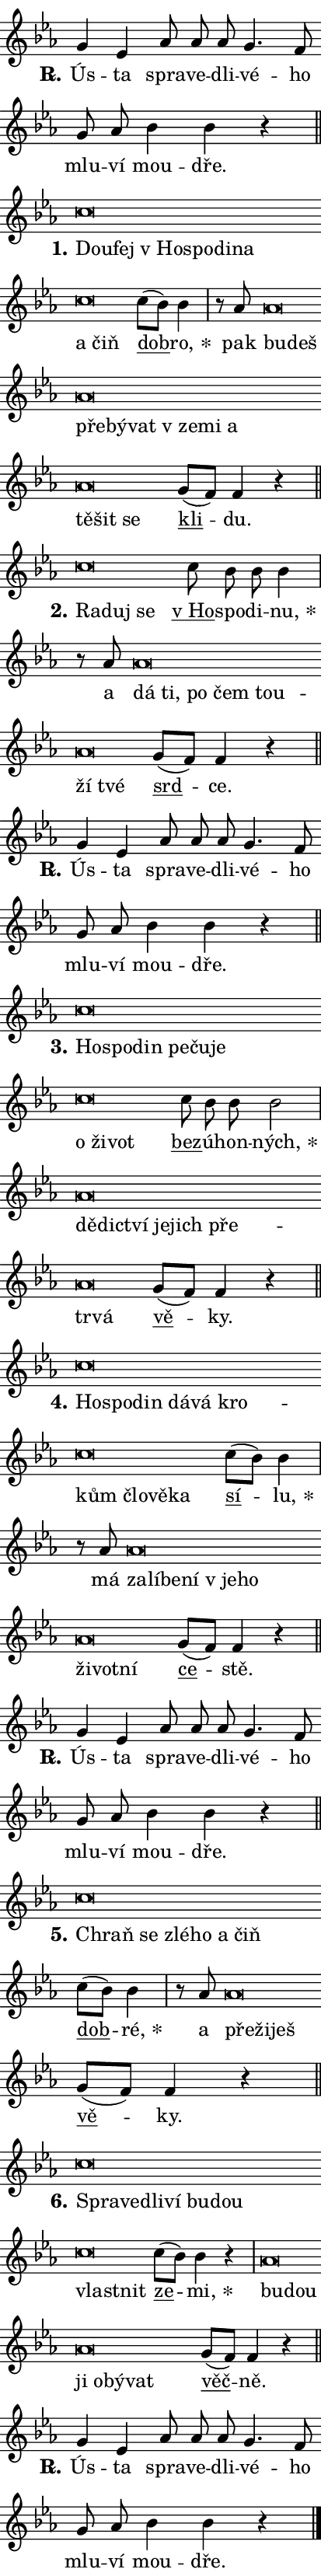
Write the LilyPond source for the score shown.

\version "2.22.1"
\header { tagline = "" }
\paper {
  indent = 0\cm
  top-margin = 0\cm
  right-margin = 0\cm
  bottom-margin = 0\cm
  left-margin = 0\cm
  paper-width = 7\cm
  page-breaking = #ly:one-page-breaking
  system-system-spacing.basic-distance = #11
  score-system-spacing.basic-distance = #11
  ragged-last = ##f
}


%% Author: Thomas Morley
%% https://lists.gnu.org/archive/html/lilypond-user/2020-05/msg00002.html
#(define (line-position grob)
"Returns position of @var[grob} in current system:
   @code{'start}, if at first time-step
   @code{'end}, if at last time-step
   @code{'middle} otherwise
"
  (let* ((col (ly:item-get-column grob))
         (ln (ly:grob-object col 'left-neighbor))
         (rn (ly:grob-object col 'right-neighbor))
         (col-to-check-left (if (ly:grob? ln) ln col))
         (col-to-check-right (if (ly:grob? rn) rn col))
         (break-dir-left
           (and
             (ly:grob-property col-to-check-left 'non-musical #f)
             (ly:item-break-dir col-to-check-left)))
         (break-dir-right
           (and
             (ly:grob-property col-to-check-right 'non-musical #f)
             (ly:item-break-dir col-to-check-right))))
        (cond ((eqv? 1 break-dir-left) 'start)
              ((eqv? -1 break-dir-right) 'end)
              (else 'middle))))

#(define (tranparent-at-line-position vctor)
  (lambda (grob)
  "Relying on @code{line-position} select the relevant enry from @var{vctor}.
Used to determine transparency,"
    (case (line-position grob)
      ((end) (not (vector-ref vctor 0)))
      ((middle) (not (vector-ref vctor 1)))
      ((start) (not (vector-ref vctor 2))))))

noteHeadBreakVisibility =
#(define-music-function (break-visibility)(vector?)
"Makes @code{NoteHead}s transparent relying on @var{break-visibility}"
#{
  \override NoteHead.transparent =
    #(tranparent-at-line-position break-visibility)
#})

#(define delete-ledgers-for-transparent-note-heads
  (lambda (grob)
    "Reads whether a @code{NoteHead} is transparent.
If so this @code{NoteHead} is removed from @code{'note-heads} from
@var{grob}, which is supposed to be @code{LedgerLineSpanner}.
As a result ledgers are not printed for this @code{NoteHead}"
    (let* ((nhds-array (ly:grob-object grob 'note-heads))
           (nhds-list
             (if (ly:grob-array? nhds-array)
                 (ly:grob-array->list nhds-array)
                 '()))
           ;; Relies on the transparent-property being done before
           ;; Staff.LedgerLineSpanner.after-line-breaking is executed.
           ;; This is fragile ...
           (to-keep
             (remove
               (lambda (nhd)
                 (ly:grob-property nhd 'transparent #f))
               nhds-list)))
      ;; TODO find a better method to iterate over grob-arrays, similiar
      ;; to filter/remove etc for lists
      ;; For now rebuilt from scratch
      (set! (ly:grob-object grob 'note-heads)  '())
      (for-each
        (lambda (nhd)
          (ly:pointer-group-interface::add-grob grob 'note-heads nhd))
        to-keep))))

hideNotes = {
  \noteHeadBreakVisibility #begin-of-line-visible
}
unHideNotes = {
  \noteHeadBreakVisibility #all-visible
}

% work-around for resetting accidentals
% https://lilypond.org/doc/v2.23/Documentation/notation/displaying-rhythms#unmetered-music
cadenzaMeasure = {
  \cadenzaOff
  \partial 1024 s1024
  \cadenzaOn
}

#(define-markup-command (accent layout props text) (markup?)
  "Underline accented syllable"
  (interpret-markup layout props
    #{\markup \override #'(offset . 4.3) \underline { #text }#}))

responsum = \markup \concat {
  "R" \hspace #-1.05 \path #0.1 #'((moveto 0 0.07) (lineto 0.9 0.8)) \hspace #0.05 "."
}

\layout {
    \context {
        \Staff
        \remove "Time_signature_engraver"
        \override LedgerLineSpanner.after-line-breaking = #delete-ledgers-for-transparent-note-heads
    }
    \context {
        \Voice {
            \override NoteHead.output-attributes = #'((class . "notehead"))
            \override Hairpin.height = #0.55
        }
    }
    \context {
        \Lyrics {
            \override StanzaNumber.output-attributes = #'((class . "stanzanumber"))
            \override LyricSpace.minimum-distance = #0.9
            \override LyricText.font-name = #"TeX Gyre Schola"
            \override LyricText.font-size = 1
            \override StanzaNumber.font-name = #"TeX Gyre Schola Bold"
            \override StanzaNumber.font-size = 1
        }
    }
}

% magnetic-lyrics.ily
%
%   written by
%     Jean Abou Samra <jean@abou-samra.fr>
%     Werner Lemberg <wl@gnu.org>
%
%   adapted by
%     Jiri Hon <jiri.hon@gmail.com>
%
% Version 2022-Apr-15

% https://www.mail-archive.com/lilypond-user@gnu.org/msg149350.html

#(define (Left_hyphen_pointer_engraver context)
   "Collect syllable-hyphen-syllable occurrences in lyrics and store
them in properties.  This engraver only looks to the left.  For
example, if the lyrics input is @code{foo -- bar}, it does the
following.

@itemize @bullet
@item
Set the @code{text} property of the @code{LyricHyphen} grob between
@q{foo} and @q{bar} to @code{foo}.

@item
Set the @code{left-hyphen} property of the @code{LyricText} grob with
text @q{foo} to the @code{LyricHyphen} grob between @q{foo} and
@q{bar}.
@end itemize

Use this auxiliary engraver in combination with the
@code{lyric-@/text::@/apply-@/magnetic-@/offset!} hook."
   (let ((hyphen #f)
         (text #f))
     (make-engraver
      (acknowledgers
       ((lyric-syllable-interface engraver grob source-engraver)
        (set! text grob)))
      (end-acknowledgers
       ((lyric-hyphen-interface engraver grob source-engraver)
        ;(when (not (grob::has-interface grob 'lyric-space-interface))
          (set! hyphen grob)));)
      ((stop-translation-timestep engraver)
       (when (and text hyphen)
         (ly:grob-set-object! text 'left-hyphen hyphen))
       (set! text #f)
       (set! hyphen #f)))))

#(define (lyric-text::apply-magnetic-offset! grob)
   "If the space between two syllables is less than the value in
property @code{LyricText@/.details@/.squash-threshold}, move the right
syllable to the left so that it gets concatenated with the left
syllable.

Use this function as a hook for
@code{LyricText@/.after-@/line-@/breaking} if the
@code{Left_@/hyphen_@/pointer_@/engraver} is active."
   (let ((hyphen (ly:grob-object grob 'left-hyphen #f)))
     (when hyphen
       (let ((left-text (ly:spanner-bound hyphen LEFT)))
         (when (grob::has-interface left-text 'lyric-syllable-interface)
           (let* ((common (ly:grob-common-refpoint grob left-text X))
                  (this-x-ext (ly:grob-extent grob common X))
                  (left-x-ext
                   (begin
                     ;; Trigger magnetism for left-text.
                     (ly:grob-property left-text 'after-line-breaking)
                     (ly:grob-extent left-text common X)))
                  ;; `delta` is the gap width between two syllables.
                  (delta (- (interval-start this-x-ext)
                            (interval-end left-x-ext)))
                  (details (ly:grob-property grob 'details))
                  (threshold (assoc-get 'squash-threshold details 0.2)))
             (when (< delta threshold)
               (let* (;; We have to manipulate the input text so that
                      ;; ligatures crossing syllable boundaries are not
                      ;; disabled.  For languages based on the Latin
                      ;; script this is essentially a beautification.
                      ;; However, for non-Western scripts it can be a
                      ;; necessity.
                      (lt (ly:grob-property left-text 'text))
                      (rt (ly:grob-property grob 'text))
                      (is-space (grob::has-interface hyphen 'lyric-space-interface))
                      (space (if is-space " " ""))
                      (space-markup (grob-interpret-markup grob " "))
                      (space-size (interval-length (ly:stencil-extent space-markup X)))
                      (extra-delta (if is-space space-size 0))
                      ;; Append new syllable.
                      (ltrt-space (if (and (string? lt) (string? rt))
                                (string-append lt space rt)
                                (make-concat-markup (list lt space rt))))
                      ;; Right-align `ltrt` to the right side.
                      (ltrt-space-markup (grob-interpret-markup
                               grob
                               (make-translate-markup
                                (cons (interval-length this-x-ext) 0)
                                (make-right-align-markup ltrt-space)))))
                 (begin
                   ;; Don't print `left-text`.
                   (ly:grob-set-property! left-text 'stencil #f)
                   ;; Set text and stencil (which holds all collected
                   ;; syllables so far) and shift it to the left.
                   (ly:grob-set-property! grob 'text ltrt-space)
                   (ly:grob-set-property! grob 'stencil ltrt-space-markup)
                   (ly:grob-translate-axis! grob (- (- delta extra-delta)) X))))))))))


#(define (lyric-hyphen::displace-bounds-first grob)
   ;; Make very sure this callback isn't triggered too early.
   (let ((left (ly:spanner-bound grob LEFT))
         (right (ly:spanner-bound grob RIGHT)))
     (ly:grob-property left 'after-line-breaking)
     (ly:grob-property right 'after-line-breaking)
     (ly:lyric-hyphen::print grob)))

squashThreshold = #0.4

\layout {
  \context {
    \Lyrics
    \consists #Left_hyphen_pointer_engraver
    \override LyricText.after-line-breaking =
      #lyric-text::apply-magnetic-offset!
    \override LyricHyphen.stencil = #lyric-hyphen::displace-bounds-first
    \override LyricText.details.squash-threshold = \squashThreshold
    \override LyricHyphen.minimum-distance = 0
    \override LyricHyphen.minimum-length = \squashThreshold
  }
}

squash = \override LyricText.details.squash-threshold = 9999
unSquash = \override LyricText.details.squash-threshold = \squashThreshold

left = \override LyricText.self-alignment-X = #LEFT
unLeft = \revert LyricText.self-alignment-X

starOffset = #(lambda (grob) 
                (let ((x_offset (ly:self-alignment-interface::aligned-on-x-parent grob)))
                  (if (= x_offset 0) 0 (+ x_offset 1.2))))

star = #(define-music-function (syllable)(string?)
"Append star separator at the end of a syllable"
#{
  \once \override LyricText.X-offset = #starOffset
  \lyricmode { \markup {
    #syllable
    \override #'((font-name . "TeX Gyre Schola Bold")) \hspace #0.2 \lower #0.65 \larger "*"
  } }
#})

starAccent = #(define-music-function (syllable)(string?)
"Append star separator at the end of a syllable and make accent"
#{
  \once \override LyricText.X-offset = #starOffset
  \lyricmode { \markup {
    \accent #syllable
    \override #'((font-name . "TeX Gyre Schola Bold")) \hspace #0.2 \lower #0.65 \larger "*"
  } }
#})

breath = #(define-music-function (syllable)(string?)
"Append breathing indicator at the end of a syllable"
#{
  \lyricmode { \markup { #syllable "+" } }
#})

optionalBreath = #(define-music-function (syllable)(string?)
"Append optional breathing indicator at the end of a syllable"
#{
  \lyricmode { \markup { #syllable "(+)" } }
#})


\score {
    <<
        \new Voice = "melody" { \cadenzaOn \key es \major \relative { g'4 es as8 as as \bar "" g4. f8 \bar "" g as bes4 bes r \cadenzaMeasure \bar "||" \break }
\relative { c''\breve*1/16 \hideNotes \breve*1/16 \bar "" \breve*1/16 \bar "" \breve*1/16 \bar "" \breve*1/16 \bar "" \breve*1/16 \bar "" \breve*1/16 \breve*1/16 \bar "" \unHideNotes \bar "" c8[( bes)] bes4 \cadenzaMeasure \bar "|" r8 as8 as\breve*1/16 \hideNotes \breve*1/16 \bar "" \breve*1/16 \bar "" \breve*1/16 \bar "" \breve*1/16 \bar "" \breve*1/16 \bar "" \breve*1/16 \bar "" \breve*1/16 \bar "" \breve*1/16 \bar "" \breve*1/16 \breve*1/16 \bar "" \unHideNotes \bar "" g8[( f)] f4 r \cadenzaMeasure \bar "||" \break }
\relative { c''\breve*1/16 \hideNotes \breve*1/16 \breve*1/16 \bar "" \unHideNotes \bar "" c8 bes bes bes4 \cadenzaMeasure \bar "|" r8 as8 as\breve*1/16 \hideNotes \breve*1/16 \bar "" \breve*1/16 \bar "" \breve*1/16 \bar "" \breve*1/16 \bar "" \breve*1/16 \breve*1/16 \bar "" \unHideNotes \bar "" g8[( f)] f4 r \cadenzaMeasure \bar "||" \break }
\relative { g'4 es as8 as as \bar "" g4. f8 \bar "" g as bes4 bes r \cadenzaMeasure \bar "||" \break }
\relative { c''\breve*1/16 \hideNotes \breve*1/16 \bar "" \breve*1/16 \bar "" \breve*1/16 \bar "" \breve*1/16 \bar "" \breve*1/16 \bar "" \breve*1/16 \bar "" \breve*1/16 \breve*1/16 \bar "" \unHideNotes \bar "" c8 bes bes bes2 \cadenzaMeasure \bar "|" as\breve*1/16 \hideNotes \breve*1/16 \bar "" \breve*1/16 \bar "" \breve*1/16 \bar "" \breve*1/16 \bar "" \breve*1/16 \bar "" \breve*1/16 \breve*1/16 \bar "" \unHideNotes \bar "" g8[( f)] f4 r \cadenzaMeasure \bar "||" \break }
\relative { c''\breve*1/16 \hideNotes \breve*1/16 \bar "" \breve*1/16 \bar "" \breve*1/16 \bar "" \breve*1/16 \bar "" \breve*1/16 \bar "" \breve*1/16 \bar "" \breve*1/16 \bar "" \breve*1/16 \breve*1/16 \bar "" \unHideNotes \bar "" c8[( bes)] bes4 \cadenzaMeasure \bar "|" r8 as8 as\breve*1/16 \hideNotes \breve*1/16 \bar "" \breve*1/16 \bar "" \breve*1/16 \bar "" \breve*1/16 \bar "" \breve*1/16 \bar "" \breve*1/16 \bar "" \breve*1/16 \breve*1/16 \bar "" \unHideNotes \bar "" g8[( f)] f4 r \cadenzaMeasure \bar "||" \break }
\relative { g'4 es as8 as as \bar "" g4. f8 \bar "" g as bes4 bes r \cadenzaMeasure \bar "||" \break }
\relative { c''\breve*1/16 \hideNotes \breve*1/16 \bar "" \breve*1/16 \bar "" \breve*1/16 \bar "" \breve*1/16 \breve*1/16 \bar "" \unHideNotes \bar "" c8[( bes)] bes4 \cadenzaMeasure \bar "|" r8 as8 as\breve*1/16 \hideNotes \breve*1/16 \breve*1/16 \bar "" \unHideNotes \bar "" g8[( f)] f4 r \cadenzaMeasure \bar "||" \break }
\relative { c''\breve*1/16 \hideNotes \breve*1/16 \bar "" \breve*1/16 \bar "" \breve*1/16 \bar "" \breve*1/16 \bar "" \breve*1/16 \bar "" \breve*1/16 \breve*1/16 \bar "" \unHideNotes \bar "" c8[( bes)] bes4 r \cadenzaMeasure \bar "|" as\breve*1/16 \hideNotes \breve*1/16 \bar "" \breve*1/16 \bar "" \breve*1/16 \bar "" \breve*1/16 \breve*1/16 \bar "" \unHideNotes \bar "" g8[( f)] f4 r \cadenzaMeasure \bar "||" \break }
\relative { g'4 es as8 as as \bar "" g4. f8 \bar "" g as bes4 bes r \cadenzaMeasure \bar "||" \break } \bar "|." }
        \new Lyrics \lyricsto "melody" { \lyricmode { \set stanza = \responsum
Ús -- ta spra -- ve -- dli -- vé -- ho mlu -- ví mou -- dře.
\set stanza = "1."
\left Dou -- \squash fej "v Ho" -- spo -- di -- na a čiň \unLeft \unSquash \markup \accent dob -- \star ro, pak \left bu -- \squash deš pře -- bý -- vat "v ze" -- mi a tě -- šit se \unLeft \unSquash \markup \accent kli -- du.
\set stanza = "2."
\left Ra -- \squash duj se \unLeft \unSquash \markup \accent "v Ho" -- spo -- di -- \star nu, a \left dá \squash ti, po čem tou -- ží tvé \unLeft \unSquash \markup \accent srd -- ce.
\set stanza = \responsum
Ús -- ta spra -- ve -- dli -- vé -- ho mlu -- ví mou -- dře.
\set stanza = "3."
\left Ho -- \squash spo -- din pe -- ču -- je o ži -- vot \unLeft \unSquash \markup \accent bez -- ú -- hon -- \star ných, \left dě -- \squash dic -- tví je -- jich pře -- tr -- vá \unLeft \unSquash \markup \accent vě -- ky.
\set stanza = "4."
\left Ho -- \squash spo -- din dá -- vá kro -- kům člo -- vě -- ka \unLeft \unSquash \markup \accent sí -- \star lu, má \left za -- \squash lí -- be -- ní "v je" -- ho ži -- vot -- ní \unLeft \unSquash \markup \accent ce -- stě.
\set stanza = \responsum
Ús -- ta spra -- ve -- dli -- vé -- ho mlu -- ví mou -- dře.
\set stanza = "5."
\left Chraň \squash se zlé -- ho a čiň \unLeft \unSquash \markup \accent dob -- \star ré, a \left pře -- \squash ži -- ješ \unLeft \unSquash \markup \accent vě -- ky.
\set stanza = "6."
\left Spra -- \squash ve -- dli -- ví bu -- dou vlast -- nit \unLeft \unSquash \markup \accent ze -- \star mi, \left bu -- \squash dou ji o -- bý -- vat \unLeft \unSquash \markup \accent věč -- ně.
\set stanza = \responsum
Ús -- ta spra -- ve -- dli -- vé -- ho mlu -- ví mou -- dře. } }
    >>
    \layout {}
}
